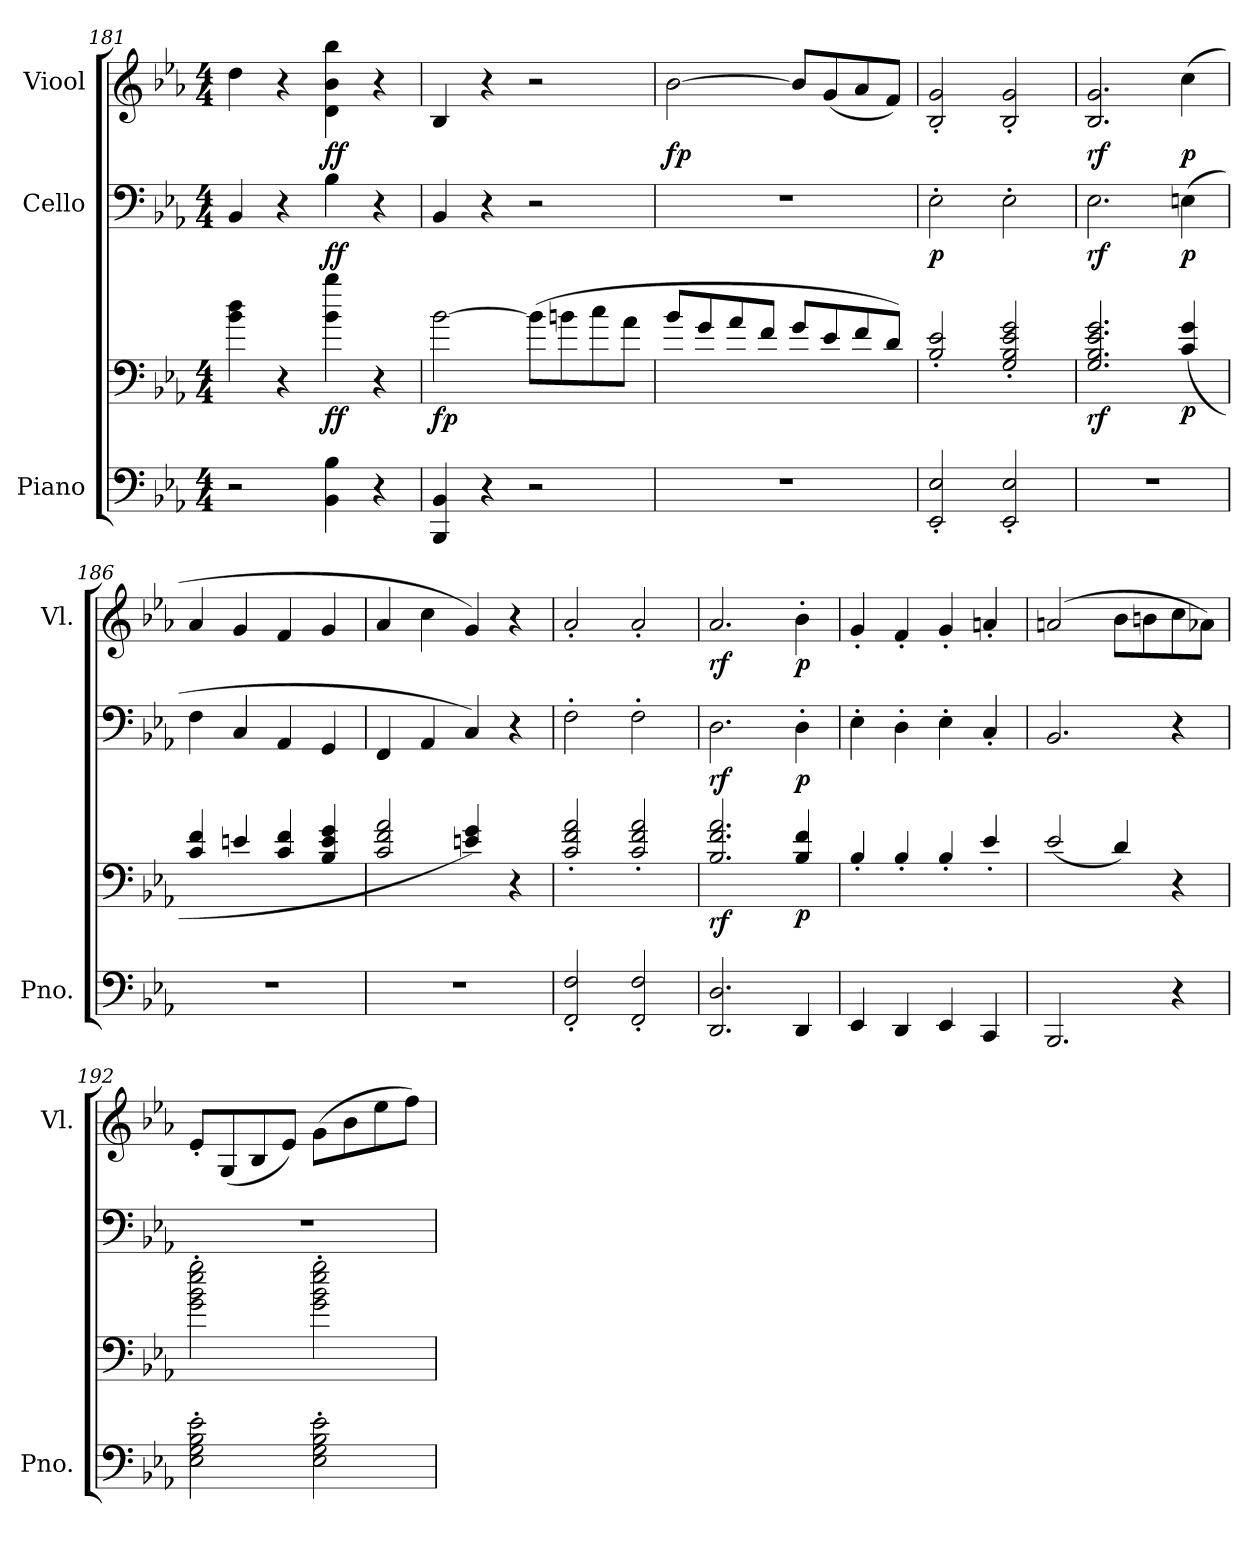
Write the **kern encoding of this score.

**kern	**kern	**dynam	**kern	**dynam	**kern	**dynam
*part3	*part3	*part3	*part2	*part2	*part1	*part1
*staff4	*staff3	*staff3/4	*staff2	*staff2	*staff1	*staff1
*I"Piano	*	*	*I"Cello	*	*I"Viool	*
*I'Pno.	*	*	*	*	*I'Vl.	*
*clefF4	*clefF4	*	*clefF4	*	*clefG2	*
*k[b-e-a-]	*k[b-e-a-]	*	*k[b-e-a-]	*	*k[b-e-a-]	*
*M4/4	*M4/4	*	*M4/4	*	*M4/4	*
=181	=181	=181	=181	=181	=181	=181
2r	4b-\ 4dd\	.	4BB-/	.	4dd\	.
.	4r	.	4r	.	4r	.
!	!	!LO:DY:b	!	!LO:DY:b	!	!LO:DY:b
4BB-\ 4B-\	4b-\ 4bb-\	ff	4B-\	ff	4d\ 4b-\ 4bb-\	ff
4r	4r	.	4r	.	4r	.
=182	=182	=182	=182	=182	=182	=182
!	!	!LO:DY:b	!	!	!	!
4BBB-/ 4BB-/	[2b-\	fp	4BB-/	.	4B-/	.
4r	.	.	4r	.	4r	.
2r	(>8b-\L]	.	2r	.	2r	.
.	8bn\	.	.	.	.	.
.	8cc\	.	.	.	.	.
.	8a-\J	.	.	.	.	.
=183	=183	=183	=183	=183	=183	=183
!	!	!	!	!	!	!LO:DY:b
1r	8b-/L	.	1r	.	[2b-\	fp
.	8g/	.	.	.	.	.
.	8a-/	.	.	.	.	.
.	8f/J	.	.	.	.	.
.	8g/L	.	.	.	8b-/L]	.
.	8e-/	.	.	.	(<8g/	.
.	8f/	.	.	.	8a-/	.
.	8d/J)	.	.	.	8f/J)	.
=184	=184	=184	=184	=184	=184	=184
!	!	!	!	!LO:DY:b	!	!
2EE-/' 2E-/'	2B-/' 2e-/'	.	2E-'\	p	2B-/' 2g/'	.
2EE-/' 2E-/'	2G/' 2B-/' 2e-/' 2g/'	.	2E-'\	.	2B-/' 2g/'	.
!!LO:PB:g=z
=185	=185	=185	=185	=185	=185	=185
!	!	!LO:DY:b	!	!LO:DY:b	!	!LO:DY:b
1r	2.G/ 2.B-/ 2.e-/ 2.g/	rf	2.E-\	rf	2.B-/ 2.g/	rf
!	!	!LO:DY:b	!	!LO:DY:b	!	!LO:DY:b
.	(>4c/ 4g/	p	(>4En\	p	(>4cc\	p
=186	=186	=186	=186	=186	=186	=186
1r	4c/ 4f/	.	4F\	.	4a-/	.
.	4en/	.	4C/	.	4g/	.
.	4c/ 4f/	.	4AA-/	.	4f/	.
.	4B-/ 4e/ 4g/	.	4GG/	.	4g/	.
=187	=187	=187	=187	=187	=187	=187
1r	2c/ 2f/ 2a-/	.	4FF/	.	4a-/	.
.	.	.	4AA-/	.	4cc\	.
.	4en/ 4g/)	.	4C/)	.	4g/)	.
.	4r	.	4r	.	4r	.
=188	=188	=188	=188	=188	=188	=188
2FF/' 2F/'	2c/' 2f/' 2a-/'	.	2F'\	.	2a-'/	.
2FF/' 2F/'	2c/' 2f/' 2a-/'	.	2F'\	.	2a-'/	.
=189	=189	=189	=189	=189	=189	=189
!	!	!LO:DY:b	!	!LO:DY:b	!	!LO:DY:b
2.DD/ 2.D/	2.B-/ 2.f/ 2.a-/	rf	2.D\	rf	2.a-/	rf
!	!	!LO:DY:b	!	!LO:DY:b	!	!LO:DY:b
4DD/	4B-/ 4f/	p	4D'\	p	4b-'\	p
=190	=190	=190	=190	=190	=190	=190
4EE-/	4B-'/	.	4E-'\	.	4g'/	.
4DD/	4B-'/	.	4D'\	.	4f'/	.
4EE-/	4B-'/	.	4E-'\	.	4g'/	.
4CC/	4e-'/	.	4C'/	.	4an'/	.
=191	=191	=191	=191	=191	=191	=191
2.BBB-/	(<2e-/	.	2.BB-/	.	(>2an/	.
.	4d/)	.	.	.	8b-\L	.
.	.	.	.	.	8bn\	.
4r	4r	.	4r	.	8cc\	.
.	.	.	.	.	8a-X\J)	.
!!LO:LB:g=z
=192	=192	=192	=192	=192	=192	=192
2E-\' 2G\' 2B-\' 2e-\'	2g\' 2b-\' 2ee-\' 2gg\'	.	1r	.	8e-'/L	.
.	.	.	.	.	(<8G/	.
.	.	.	.	.	8B-/	.
.	.	.	.	.	8e-/J)	.
2E-\' 2G\' 2B-\' 2e-\'	2g\' 2b-\' 2ee-\' 2gg\'	.	.	.	(>8g\L	.
.	.	.	.	.	8b-\	.
.	.	.	.	.	8ee-\	.
.	.	.	.	.	8ff\J)	.
=	=	=	=	=	=	=
*-	*-	*-	*-	*-	*-	*-
